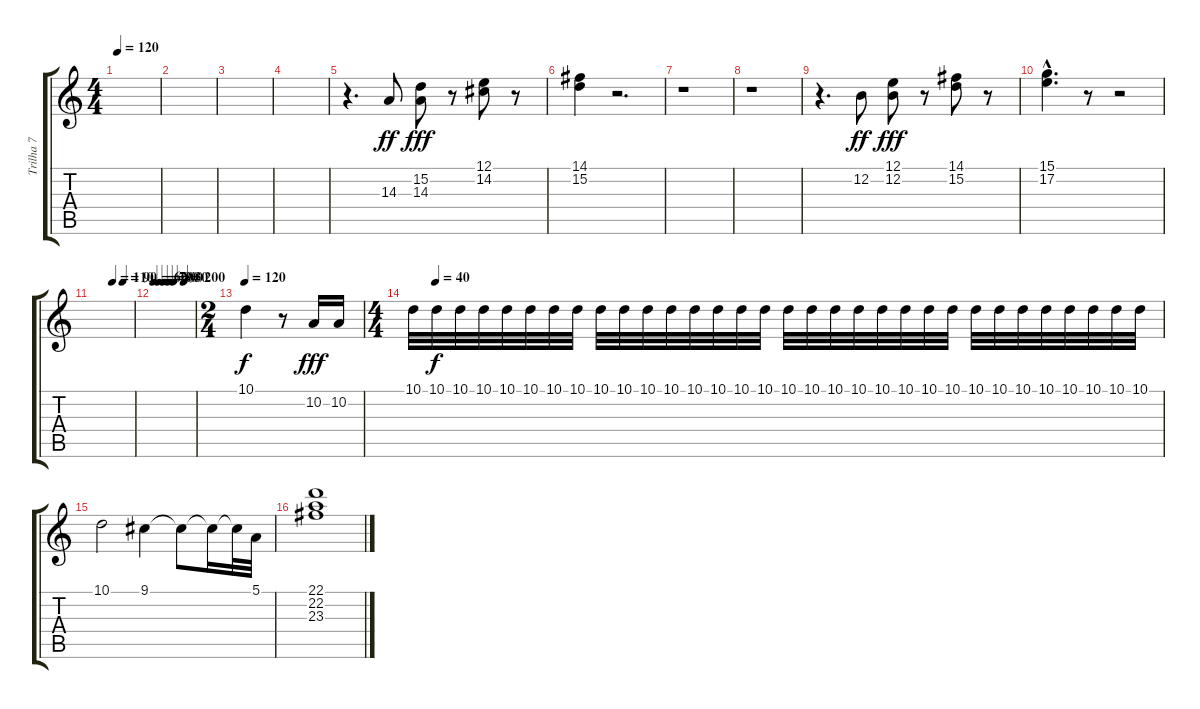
\track ("Trilha 7" "Trilha 7") {instrument orchestrahit}
\staff {score tabs}
\tuning (E4 B3 G3 D3 A2 E2) {hide}
\ts (4 4)
\tempo 120
\clef g2
\ks c
|
|
|
|
r.4{d} 14.3.8{dy ff} (15.2 14.3).8{dy fff} r.8 (12.1 14.2).8 r.8 |
(14.1 15.2).4 r.2{d} |
r.1 |
r.1 |
r.4{d} 12.2.8{dy ff} (12.1 12.2).8{dy fff} r.8 (14.1 15.2).8 r.8 |
(15.1{hac} 17.2{hac}).4{d} r.8 r.2 |
\tempo (110 0.5)
\tempo (90 0.75)
|
\tempo 60
\tempo (70 0.125)
\tempo (80 0.25)
\tempo (90 0.375)
\tempo (30 0.5)
\tempo (200 0.75)
|
\ts (2 4)
\tempo 120
10.1.4{dy f} r.8 10.2.16{dy fff} 10.2.16 |
\ts (4 4)
\tempo (40 0.03125)
10.1.32 10.1.32{dy f} 10.1.32 10.1.32 10.1.32 10.1.32 10.1.32 10.1.32 10.1.32 10.1.32 10.1.32 10.1.32 10.1.32 10.1.32 10.1.32 10.1.32 10.1.32 10.1.32 10.1.32 10.1.32 10.1.32 10.1.32 10.1.32 10.1.32 10.1.32 10.1.32 10.1.32 10.1.32 10.1.32 10.1.32 10.1.32 10.1.32 |
10.1.2 9.1.4 9.1{t}.8 9.1{t}.16 9.1{t}.32 5.1.32 |
(22.1 22.2 23.3).1
